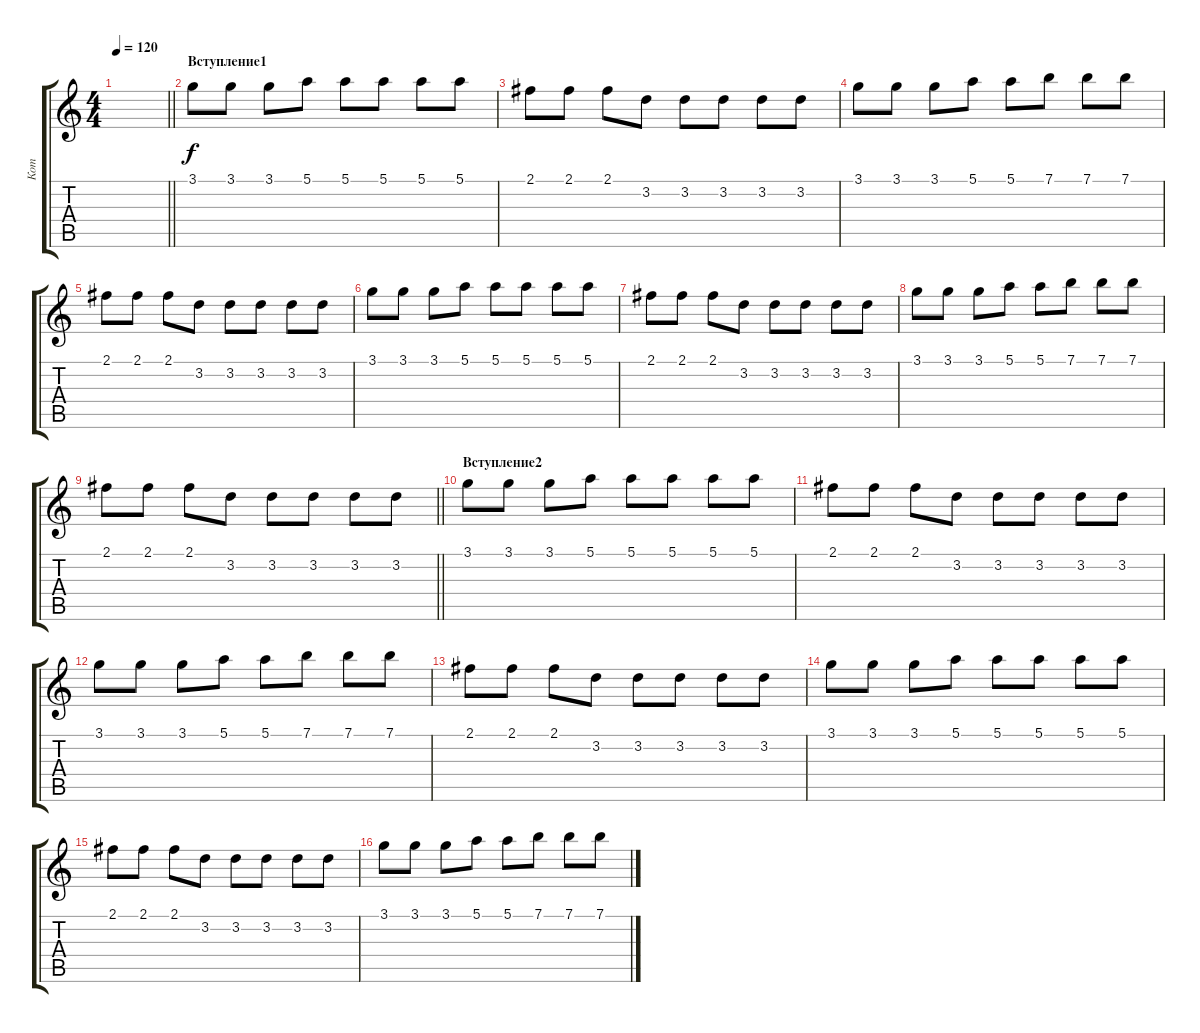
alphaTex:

\track ("Кот" "Кот") {instrument overdrivenguitar}
\staff {score tabs}
\tuning (E4 B3 G3 D3 A2 E2) {hide}
\ts (4 4)
\tempo 120
\clef g2
\barLineRight lightlight
\ks c
|
\section ("" "Вступление1")
3.1.8 3.1.8 3.1.8 5.1.8 5.1.8 5.1.8 5.1.8 5.1.8 |
2.1.8 2.1.8 2.1.8 3.2.8 3.2.8 3.2.8 3.2.8 3.2.8 |
3.1.8 3.1.8 3.1.8 5.1.8 5.1.8 7.1.8 7.1.8 7.1.8 |
2.1.8 2.1.8 2.1.8 3.2.8 3.2.8 3.2.8 3.2.8 3.2.8 |
3.1.8 3.1.8 3.1.8 5.1.8 5.1.8 5.1.8 5.1.8 5.1.8 |
2.1.8 2.1.8 2.1.8 3.2.8 3.2.8 3.2.8 3.2.8 3.2.8 |
3.1.8 3.1.8 3.1.8 5.1.8 5.1.8 7.1.8 7.1.8 7.1.8 |
\barLineRight lightlight
2.1.8 2.1.8 2.1.8 3.2.8 3.2.8 3.2.8 3.2.8 3.2.8 |
\section ("" "Вступление2")
3.1.8 3.1.8 3.1.8 5.1.8 5.1.8 5.1.8 5.1.8 5.1.8 |
2.1.8 2.1.8 2.1.8 3.2.8 3.2.8 3.2.8 3.2.8 3.2.8 |
3.1.8 3.1.8 3.1.8 5.1.8 5.1.8 7.1.8 7.1.8 7.1.8 |
2.1.8 2.1.8 2.1.8 3.2.8 3.2.8 3.2.8 3.2.8 3.2.8 |
3.1.8 3.1.8 3.1.8 5.1.8 5.1.8 5.1.8 5.1.8 5.1.8 |
2.1.8 2.1.8 2.1.8 3.2.8 3.2.8 3.2.8 3.2.8 3.2.8 |
3.1.8 3.1.8 3.1.8 5.1.8 5.1.8 7.1.8 7.1.8 7.1.8
